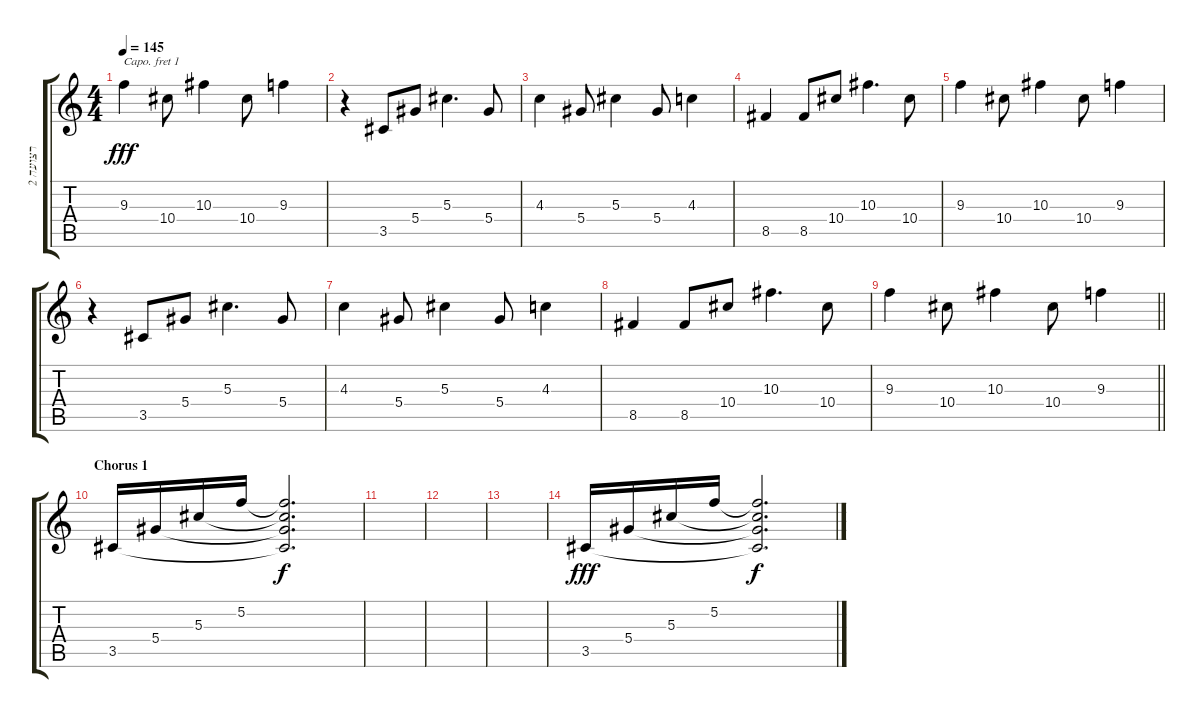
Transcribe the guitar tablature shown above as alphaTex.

\track ("רצועה 2" "רצועה 2") {instrument acousticguitarsteel}
\staff {score tabs}
\capo 1
\tuning (E4 B3 G3 D3 A2 E2) {hide}
\ts (4 4)
\tempo 145
\clef g2
\ks c
9.3.4{dy fff} 10.4.8 10.3.4 10.4.8 9.3.4 |
r.4 3.5.8 5.4.8 5.3.4{d} 5.4.8 |
4.3.4 5.4.8 5.3.4 5.4.8 4.3.4 |
8.5.4 8.5.8 10.4.8 10.3.4{d} 10.4.8 |
9.3.4 10.4.8 10.3.4 10.4.8 9.3.4 |
r.4 3.5.8 5.4.8 5.3.4{d} 5.4.8 |
4.3.4 5.4.8 5.3.4 5.4.8 4.3.4 |
8.5.4 8.5.8 10.4.8 10.3.4{d} 10.4.8 |
\barLineRight lightlight
9.3.4 10.4.8 10.3.4 10.4.8 9.3.4 |
\section ("" "Chorus 1")
3.5.16{instrument overdrivenguitar} 5.4.16 5.3.16 5.2.16 (5.2{t} 5.3{t} 5.4{t} 3.5{t}).2{d dy f} |
|
|
|
3.5.16{dy fff instrument overdrivenguitar} 5.4.16 5.3.16 5.2.16 (5.2{t} 5.3{t} 5.4{t} 3.5{t}).2{d dy f}
